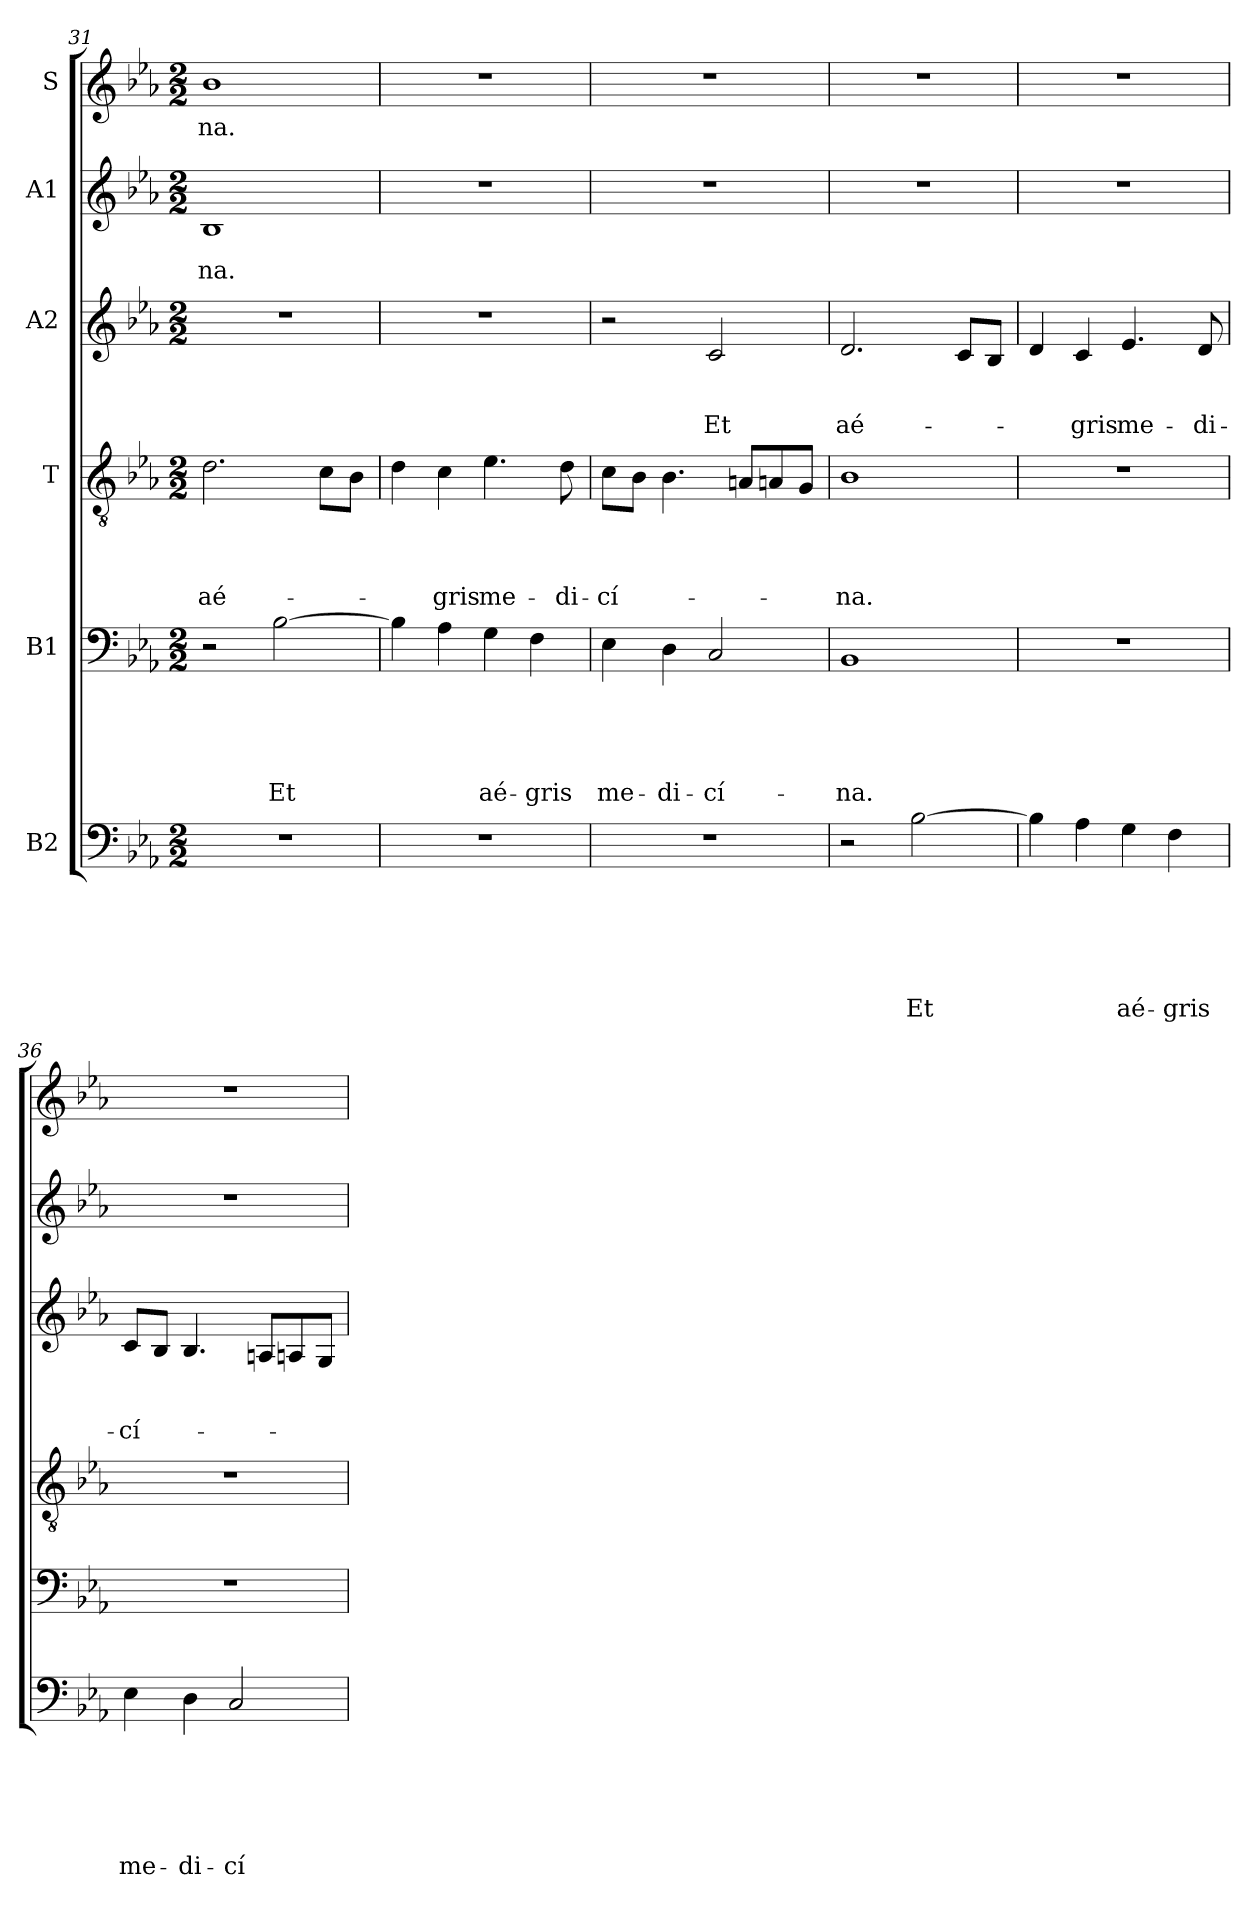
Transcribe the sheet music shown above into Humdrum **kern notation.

**kern	**text	**text	**text	**text	**text	**text	**kern	**text	**text	**text	**text	**text	**kern	**text	**text	**text	**text	**kern	**text	**text	**text	**kern	**text	**text	**kern	**text
*part6	*part6	*part6	*part6	*part6	*part6	*part6	*part5	*part5	*part5	*part5	*part5	*part5	*part4	*part4	*part4	*part4	*part4	*part3	*part3	*part3	*part3	*part2	*part2	*part2	*part1	*part1
*staff6	*staff6	*staff6	*staff6	*staff6	*staff6	*staff6	*staff5	*staff5	*staff5	*staff5	*staff5	*staff5	*staff4	*staff4	*staff4	*staff4	*staff4	*staff3	*staff3	*staff3	*staff3	*staff2	*staff2	*staff2	*staff1	*staff1
*I"B2	*	*	*	*	*	*	*I"B1	*	*	*	*	*	*I"T	*	*	*	*	*I"A2	*	*	*	*I"A1	*	*	*I"S	*
!!LO:PB:g=z
*clefF4	*	*	*	*	*	*	*clefF4	*	*	*	*	*	*clefGv2	*	*	*	*	*clefG2	*	*	*	*clefG2	*	*	*clefG2	*
*k[b-e-a-]	*	*	*	*	*	*	*k[b-e-a-]	*	*	*	*	*	*k[b-e-a-]	*	*	*	*	*k[b-e-a-]	*	*	*	*k[b-e-a-]	*	*	*k[b-e-a-]	*
*E-:	*	*	*	*	*	*	*E-:	*	*	*	*	*	*E-:	*	*	*	*	*E-:	*	*	*	*E-:	*	*	*E-:	*
*M2/2	*	*	*	*	*	*	*M2/2	*	*	*	*	*	*M2/2	*	*	*	*	*M2/2	*	*	*	*M2/2	*	*	*M2/2	*
=31	=31	=31	=31	=31	=31	=31	=31	=31	=31	=31	=31	=31	=31	=31	=31	=31	=31	=31	=31	=31	=31	=31	=31	=31	=31	=31
!	!	!	!	!	!	!	!	!	!	!	!	!	!	!	!	!	!LO:LY:b	!	!	!	!	!	!	!LO:LY:b	!	!LO:LY:b
1r	.	.	.	.	.	.	2r	.	.	.	.	.	2.d\	.	.	.	aé-	1r	.	.	.	1B-	.	-na.	1b-	-na.
!	!	!	!	!	!	!	!	!	!	!	!	!LO:LY:b	!	!	!	!	!	!	!	!	!	!	!	!	!	!
.	.	.	.	.	.	.	[2B-\	.	.	.	.	Et	.	.	.	.	.	.	.	.	.	.	.	.	.	.
.	.	.	.	.	.	.	.	.	.	.	.	.	8c\L	.	.	.	.	.	.	.	.	.	.	.	.	.
.	.	.	.	.	.	.	.	.	.	.	.	.	8B-\J	.	.	.	.	.	.	.	.	.	.	.	.	.
=32	=32	=32	=32	=32	=32	=32	=32	=32	=32	=32	=32	=32	=32	=32	=32	=32	=32	=32	=32	=32	=32	=32	=32	=32	=32	=32
1r	.	.	.	.	.	.	4B-\]	.	.	.	.	.	4d\	.	.	.	.	1r	.	.	.	1r	.	.	1r	.
!	!	!	!	!	!	!	!	!	!	!	!	!	!	!	!	!	!LO:LY:b	!	!	!	!	!	!	!	!	!
.	.	.	.	.	.	.	4A-\	.	.	.	.	.	4c\	.	.	.	-gris	.	.	.	.	.	.	.	.	.
!	!	!	!	!	!	!	!	!	!	!	!	!LO:LY:b	!	!	!	!	!LO:LY:b	!	!	!	!	!	!	!	!	!
.	.	.	.	.	.	.	4G\	.	.	.	.	aé-	4.e-\	.	.	.	me-	.	.	.	.	.	.	.	.	.
!	!	!	!	!	!	!	!	!	!	!	!	!LO:LY:b	!	!	!	!	!	!	!	!	!	!	!	!	!	!
.	.	.	.	.	.	.	4F\	.	.	.	.	-gris	.	.	.	.	.	.	.	.	.	.	.	.	.	.
!	!	!	!	!	!	!	!	!	!	!	!	!	!	!	!	!	!LO:LY:b	!	!	!	!	!	!	!	!	!
.	.	.	.	.	.	.	.	.	.	.	.	.	8d\	.	.	.	-di-	.	.	.	.	.	.	.	.	.
=33	=33	=33	=33	=33	=33	=33	=33	=33	=33	=33	=33	=33	=33	=33	=33	=33	=33	=33	=33	=33	=33	=33	=33	=33	=33	=33
!	!	!	!	!	!	!	!	!	!	!	!	!LO:LY:b	!	!	!	!	!LO:LY:b	!	!	!	!	!	!	!	!	!
1r	.	.	.	.	.	.	4E-\	.	.	.	.	me-	8c\L	.	.	.	-cí-	2r	.	.	.	1r	.	.	1r	.
.	.	.	.	.	.	.	.	.	.	.	.	.	8B-\J	.	.	.	.	.	.	.	.	.	.	.	.	.
!	!	!	!	!	!	!	!	!	!	!	!	!LO:LY:b	!	!	!	!	!	!	!	!	!	!	!	!	!	!
.	.	.	.	.	.	.	4D\	.	.	.	.	-di-	4.B-\	.	.	.	.	.	.	.	.	.	.	.	.	.
!	!	!	!	!	!	!	!	!	!	!	!	!LO:LY:b	!	!	!	!	!	!	!	!	!LO:LY:b	!	!	!	!	!
.	.	.	.	.	.	.	2C/	.	.	.	.	-cí-	.	.	.	.	.	2c/	.	.	Et	.	.	.	.	.
.	.	.	.	.	.	.	.	.	.	.	.	.	8Ani/L	.	.	.	.	.	.	.	.	.	.	.	.	.
.	.	.	.	.	.	.	.	.	.	.	.	.	8Ani/	.	.	.	.	.	.	.	.	.	.	.	.	.
.	.	.	.	.	.	.	.	.	.	.	.	.	8G/J	.	.	.	.	.	.	.	.	.	.	.	.	.
=34	=34	=34	=34	=34	=34	=34	=34	=34	=34	=34	=34	=34	=34	=34	=34	=34	=34	=34	=34	=34	=34	=34	=34	=34	=34	=34
!	!	!	!	!	!	!	!	!	!	!	!	!LO:LY:b	!	!	!	!	!LO:LY:b	!	!	!	!LO:LY:b	!	!	!	!	!
2r	.	.	.	.	.	.	1BB-	.	.	.	.	-na.	1B-	.	.	.	-na.	2.d/	.	.	aé-	1r	.	.	1r	.
!	!	!	!	!	!	!LO:LY:b	!	!	!	!	!	!	!	!	!	!	!	!	!	!	!	!	!	!	!	!
[2B-\	.	.	.	.	.	Et	.	.	.	.	.	.	.	.	.	.	.	.	.	.	.	.	.	.	.	.
.	.	.	.	.	.	.	.	.	.	.	.	.	.	.	.	.	.	8c/L	.	.	.	.	.	.	.	.
.	.	.	.	.	.	.	.	.	.	.	.	.	.	.	.	.	.	8B-/J	.	.	.	.	.	.	.	.
=35	=35	=35	=35	=35	=35	=35	=35	=35	=35	=35	=35	=35	=35	=35	=35	=35	=35	=35	=35	=35	=35	=35	=35	=35	=35	=35
4B-\]	.	.	.	.	.	.	1r	.	.	.	.	.	1r	.	.	.	.	4d/	.	.	.	1r	.	.	1r	.
!	!	!	!	!	!	!	!	!	!	!	!	!	!	!	!	!	!	!	!	!	!LO:LY:b	!	!	!	!	!
4A-\	.	.	.	.	.	.	.	.	.	.	.	.	.	.	.	.	.	4c/	.	.	-gris	.	.	.	.	.
!	!	!	!	!	!	!LO:LY:b	!	!	!	!	!	!	!	!	!	!	!	!	!	!	!LO:LY:b	!	!	!	!	!
4G\	.	.	.	.	.	aé-	.	.	.	.	.	.	.	.	.	.	.	4.e-/	.	.	me-	.	.	.	.	.
!	!	!	!	!	!	!LO:LY:b	!	!	!	!	!	!	!	!	!	!	!	!	!	!	!	!	!	!	!	!
4F\	.	.	.	.	.	-gris	.	.	.	.	.	.	.	.	.	.	.	.	.	.	.	.	.	.	.	.
!	!	!	!	!	!	!	!	!	!	!	!	!	!	!	!	!	!	!	!	!	!LO:LY:b	!	!	!	!	!
.	.	.	.	.	.	.	.	.	.	.	.	.	.	.	.	.	.	8d/	.	.	-di-	.	.	.	.	.
!!LO:PB:g=z
=36	=36	=36	=36	=36	=36	=36	=36	=36	=36	=36	=36	=36	=36	=36	=36	=36	=36	=36	=36	=36	=36	=36	=36	=36	=36	=36
!	!	!	!	!	!	!LO:LY:b	!	!	!	!	!	!	!	!	!	!	!	!	!	!	!LO:LY:b	!	!	!	!	!
4E-\	.	.	.	.	.	me-	1r	.	.	.	.	.	1r	.	.	.	.	8c/L	.	.	-cí-	1r	.	.	1r	.
.	.	.	.	.	.	.	.	.	.	.	.	.	.	.	.	.	.	8B-/J	.	.	.	.	.	.	.	.
!	!	!	!	!	!	!LO:LY:b	!	!	!	!	!	!	!	!	!	!	!	!	!	!	!	!	!	!	!	!
4D\	.	.	.	.	.	-di-	.	.	.	.	.	.	.	.	.	.	.	4.B-/	.	.	.	.	.	.	.	.
!	!	!	!	!	!	!LO:LY:b	!	!	!	!	!	!	!	!	!	!	!	!	!	!	!	!	!	!	!	!
2C/	.	.	.	.	.	-cí-	.	.	.	.	.	.	.	.	.	.	.	.	.	.	.	.	.	.	.	.
.	.	.	.	.	.	.	.	.	.	.	.	.	.	.	.	.	.	8Ani/L	.	.	.	.	.	.	.	.
.	.	.	.	.	.	.	.	.	.	.	.	.	.	.	.	.	.	8Ani/	.	.	.	.	.	.	.	.
.	.	.	.	.	.	.	.	.	.	.	.	.	.	.	.	.	.	8G/J	.	.	.	.	.	.	.	.
=	=	=	=	=	=	=	=	=	=	=	=	=	=	=	=	=	=	=	=	=	=	=	=	=	=	=
*-	*-	*-	*-	*-	*-	*-	*-	*-	*-	*-	*-	*-	*-	*-	*-	*-	*-	*-	*-	*-	*-	*-	*-	*-	*-	*-
